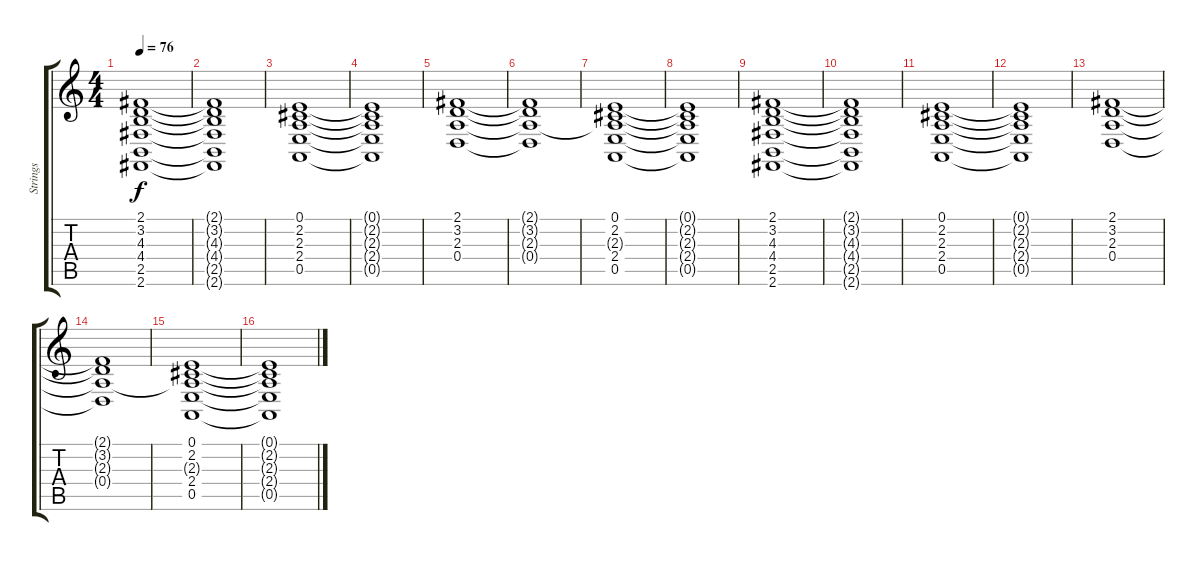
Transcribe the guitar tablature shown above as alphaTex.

\track ("Strings" "Strings") {instrument stringensemble2}
\staff {score tabs}
\tuning (E4 B3 G3 D3 A2 E2) {hide}
\ts (4 4)
\tempo 76
\clef g2
\ks c
(2.1 3.2 4.3 4.4 2.5 2.6).1{dy f} |
(2.1{t} 3.2{t} 4.3{t} 4.4{t} 2.5{t} 2.6{t}).1 |
(0.1 2.2 2.3 2.4 0.5).1 |
(0.1{t} 2.2{t} 2.3{t} 2.4{t} 0.5{t}).1 |
(2.1 3.2 2.3 0.4).1 |
(2.1{t} 3.2{t} 2.3{t} 0.4{t}).1 |
(0.1 2.2 2.3{t} 2.4 0.5).1 |
(0.1{t} 2.2{t} 2.3{t} 2.4{t} 0.5{t}).1 |
(2.1 3.2 4.3 4.4 2.5 2.6).1 |
(2.1{t} 3.2{t} 4.3{t} 4.4{t} 2.5{t} 2.6{t}).1 |
(0.1 2.2 2.3 2.4 0.5).1 |
(0.1{t} 2.2{t} 2.3{t} 2.4{t} 0.5{t}).1 |
(2.1 3.2 2.3 0.4).1 |
(2.1{t} 3.2{t} 2.3{t} 0.4{t}).1 |
(0.1 2.2 2.3{t} 2.4 0.5).1 |
(0.1{t} 2.2{t} 2.3{t} 2.4{t} 0.5{t}).1
